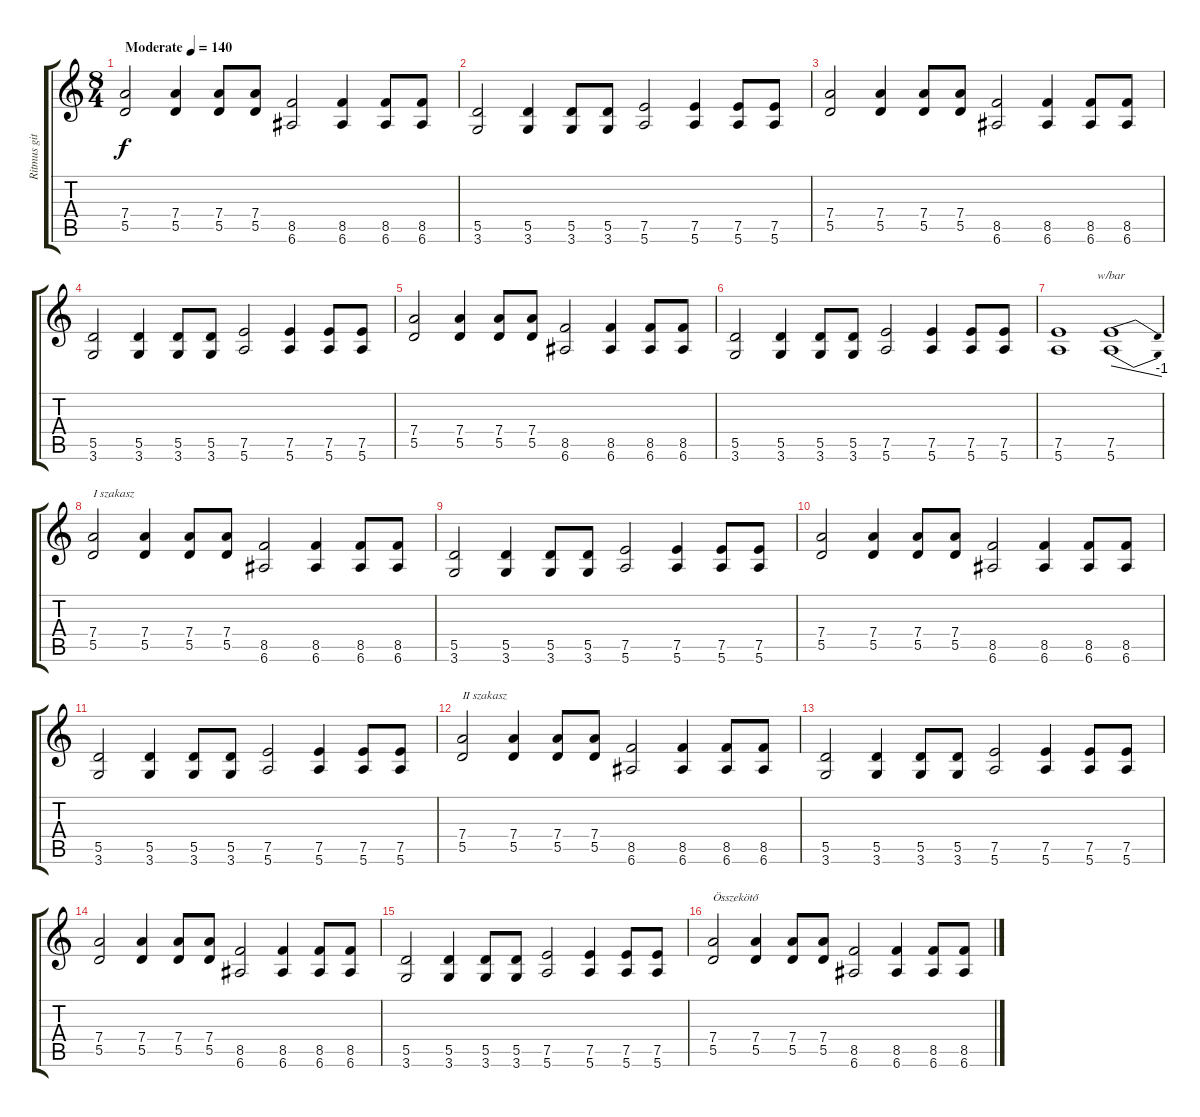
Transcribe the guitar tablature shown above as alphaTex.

\track ("Ritmus gitár" "Ritmus git") {instrument distortionguitar}
\staff {score tabs}
\tuning (E4 B3 G3 D3 A2 E2) {hide}
\ts (8 4)
\tempo (140 "Moderate")
\clef g2
\ks c
(7.4 5.5).2{dy f instrument distortionguitar} (7.4 5.5).4 (7.4 5.5).8 (7.4 5.5).8 (8.5 6.6).2 (8.5 6.6).4 (8.5 6.6).8 (8.5 6.6).8 |
(5.5 3.6).2 (5.5 3.6).4 (5.5 3.6).8 (5.5 3.6).8 (7.5 5.6).2 (7.5 5.6).4 (7.5 5.6).8 (7.5 5.6).8 |
(7.4 5.5).2 (7.4 5.5).4 (7.4 5.5).8 (7.4 5.5).8 (8.5 6.6).2 (8.5 6.6).4 (8.5 6.6).8 (8.5 6.6).8 |
(5.5 3.6).2 (5.5 3.6).4 (5.5 3.6).8 (5.5 3.6).8 (7.5 5.6).2 (7.5 5.6).4 (7.5 5.6).8 (7.5 5.6).8 |
(7.4 5.5).2 (7.4 5.5).4 (7.4 5.5).8 (7.4 5.5).8 (8.5 6.6).2 (8.5 6.6).4 (8.5 6.6).8 (8.5 6.6).8 |
(5.5 3.6).2 (5.5 3.6).4 (5.5 3.6).8 (5.5 3.6).8 (7.5 5.6).2 (7.5 5.6).4 (7.5 5.6).8 (7.5 5.6).8 |
(7.5 5.6).1 (7.5 5.6).1{tbe (dive default 0 0 60 -4)} |
(7.4 5.5).2{txt "I szakasz"} (7.4 5.5).4 (7.4 5.5).8 (7.4 5.5).8 (8.5 6.6).2 (8.5 6.6).4 (8.5 6.6).8 (8.5 6.6).8 |
(5.5 3.6).2 (5.5 3.6).4 (5.5 3.6).8 (5.5 3.6).8 (7.5 5.6).2 (7.5 5.6).4 (7.5 5.6).8 (7.5 5.6).8 |
(7.4 5.5).2 (7.4 5.5).4 (7.4 5.5).8 (7.4 5.5).8 (8.5 6.6).2 (8.5 6.6).4 (8.5 6.6).8 (8.5 6.6).8 |
(5.5 3.6).2 (5.5 3.6).4 (5.5 3.6).8 (5.5 3.6).8 (7.5 5.6).2 (7.5 5.6).4 (7.5 5.6).8 (7.5 5.6).8 |
(7.4 5.5).2{txt "II szakasz"} (7.4 5.5).4 (7.4 5.5).8 (7.4 5.5).8 (8.5 6.6).2 (8.5 6.6).4 (8.5 6.6).8 (8.5 6.6).8 |
(5.5 3.6).2 (5.5 3.6).4 (5.5 3.6).8 (5.5 3.6).8 (7.5 5.6).2 (7.5 5.6).4 (7.5 5.6).8 (7.5 5.6).8 |
(7.4 5.5).2 (7.4 5.5).4 (7.4 5.5).8 (7.4 5.5).8 (8.5 6.6).2 (8.5 6.6).4 (8.5 6.6).8 (8.5 6.6).8 |
(5.5 3.6).2 (5.5 3.6).4 (5.5 3.6).8 (5.5 3.6).8 (7.5 5.6).2 (7.5 5.6).4 (7.5 5.6).8 (7.5 5.6).8 |
(7.4 5.5).2{txt "Összekötő"} (7.4 5.5).4 (7.4 5.5).8 (7.4 5.5).8 (8.5 6.6).2 (8.5 6.6).4 (8.5 6.6).8 (8.5 6.6).8
